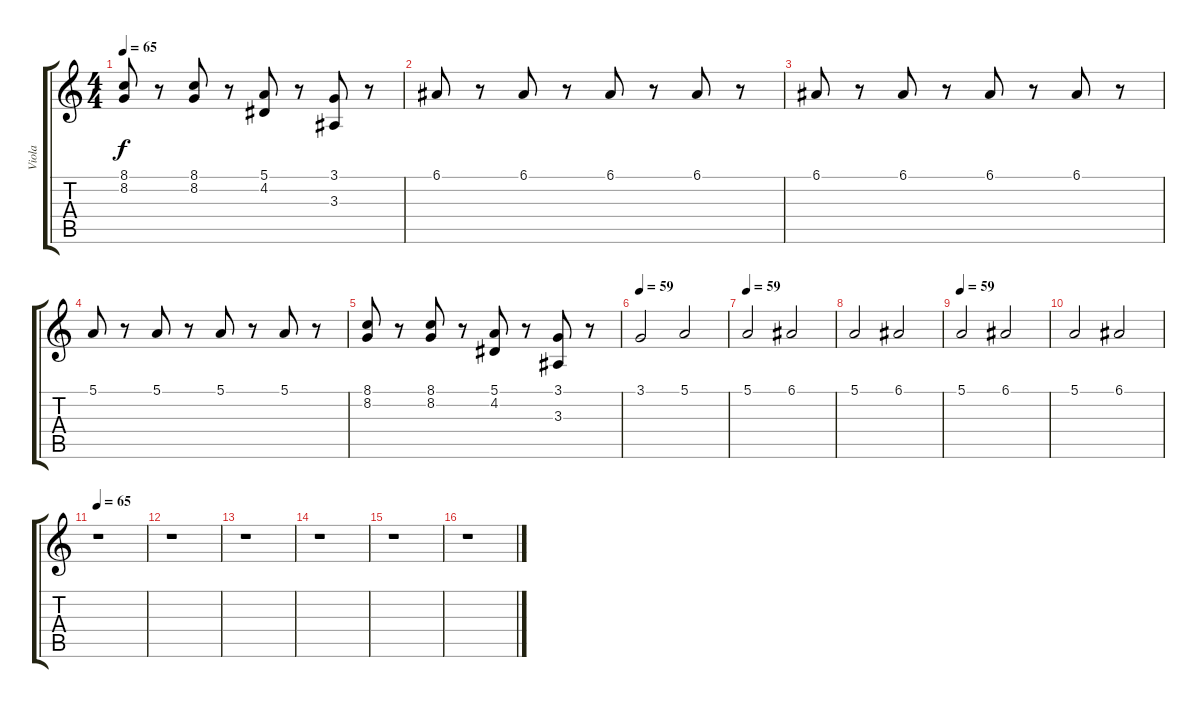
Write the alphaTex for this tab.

\track ("Viola" "Viola") {instrument viola}
\staff {score tabs}
\tuning (E4 B3 G3 D3 A2 E2) {hide}
\ts (4 4)
\tempo 65
\clef g2
\ks c
(8.1 8.2).8{dy f} r.8 (8.1 8.2).8 r.8 (5.1 4.2).8 r.8 (3.1 3.3).8 r.8 |
6.1.8 r.8 6.1.8 r.8 6.1.8 r.8 6.1.8 r.8 |
6.1.8 r.8 6.1.8 r.8 6.1.8 r.8 6.1.8 r.8 |
5.1.8 r.8 5.1.8 r.8 5.1.8 r.8 5.1.8 r.8 |
(8.1 8.2).8 r.8 (8.1 8.2).8 r.8 (5.1 4.2).8 r.8 (3.1 3.3).8 r.8 |
\tempo 59
3.1.2{volume 4} 5.1.2{volume 5} |
\tempo 59
5.1.2{volume 6} 6.1.2{volume 7} |
5.1.2{volume 7} 6.1.2{volume 9} |
\tempo 59
5.1.2{volume 10} 6.1.2{volume 12} |
5.1.2{volume 14} 6.1.2{volume 16} |
\tempo 65
r.1 |
r.1 |
r.1 |
r.1 |
r.1 |
r.1
